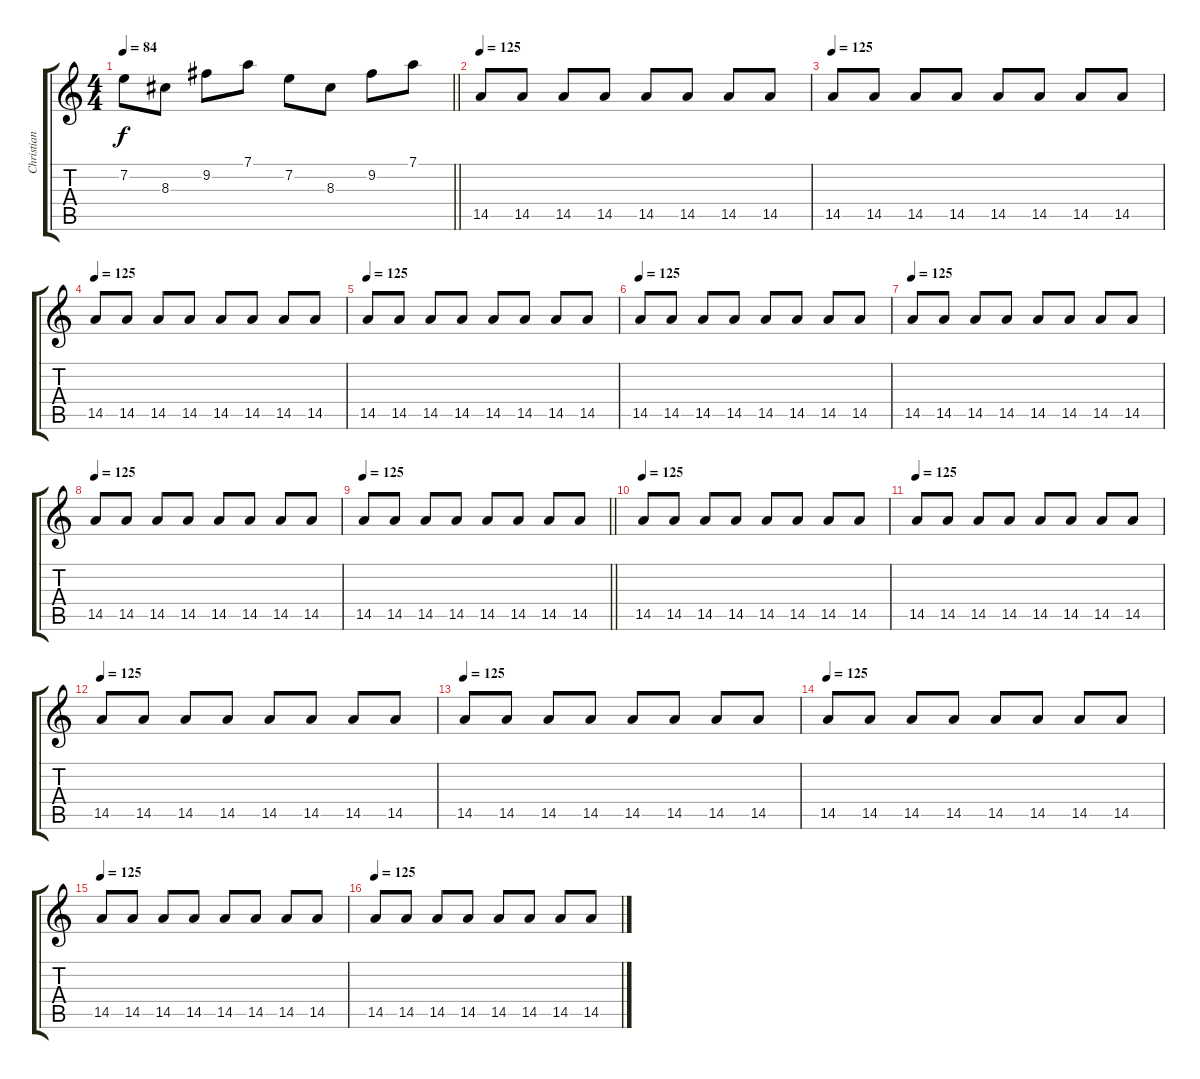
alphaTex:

\track ("Christian" "Christian") {instrument acousticguitarsteel}
\staff {score tabs}
\tuning (D4 A3 F3 C3 G2 D2) {hide}
\ts (4 4)
\tempo 84
\clef g2
\barLineRight lightlight
\ks c
7.2.8{dy f} 8.3.8 9.2.8 7.1.8 7.2.8 8.3.8 9.2.8 7.1.8 |
\section ("" "")
\tempo 125
14.5.8{volume 11 instrument overdrivenguitar} 14.5.8 14.5.8 14.5.8 14.5.8 14.5.8 14.5.8 14.5.8 |
\tempo 125
14.5.8 14.5.8 14.5.8 14.5.8 14.5.8 14.5.8 14.5.8 14.5.8 |
\tempo 125
14.5.8 14.5.8 14.5.8 14.5.8 14.5.8 14.5.8 14.5.8 14.5.8 |
\tempo 125
14.5.8 14.5.8 14.5.8 14.5.8 14.5.8 14.5.8 14.5.8 14.5.8 |
\tempo 125
14.5.8 14.5.8 14.5.8 14.5.8 14.5.8 14.5.8 14.5.8 14.5.8 |
\tempo 125
14.5.8 14.5.8 14.5.8 14.5.8 14.5.8 14.5.8 14.5.8 14.5.8 |
\tempo 125
14.5.8 14.5.8 14.5.8 14.5.8 14.5.8 14.5.8 14.5.8 14.5.8 |
\tempo 125
\barLineRight lightlight
14.5.8 14.5.8 14.5.8 14.5.8 14.5.8 14.5.8 14.5.8 14.5.8 |
\section ("" "")
\tempo 125
14.5.8 14.5.8 14.5.8 14.5.8 14.5.8 14.5.8 14.5.8 14.5.8 |
\tempo 125
14.5.8 14.5.8 14.5.8 14.5.8 14.5.8 14.5.8 14.5.8 14.5.8 |
\tempo 125
14.5.8 14.5.8 14.5.8 14.5.8 14.5.8 14.5.8 14.5.8 14.5.8 |
\tempo 125
14.5.8 14.5.8 14.5.8 14.5.8 14.5.8 14.5.8 14.5.8 14.5.8 |
\tempo 125
14.5.8 14.5.8 14.5.8 14.5.8 14.5.8 14.5.8 14.5.8 14.5.8 |
\tempo 125
14.5.8 14.5.8 14.5.8 14.5.8 14.5.8 14.5.8 14.5.8 14.5.8 |
\tempo 125
14.5.8 14.5.8 14.5.8 14.5.8 14.5.8 14.5.8 14.5.8 14.5.8
